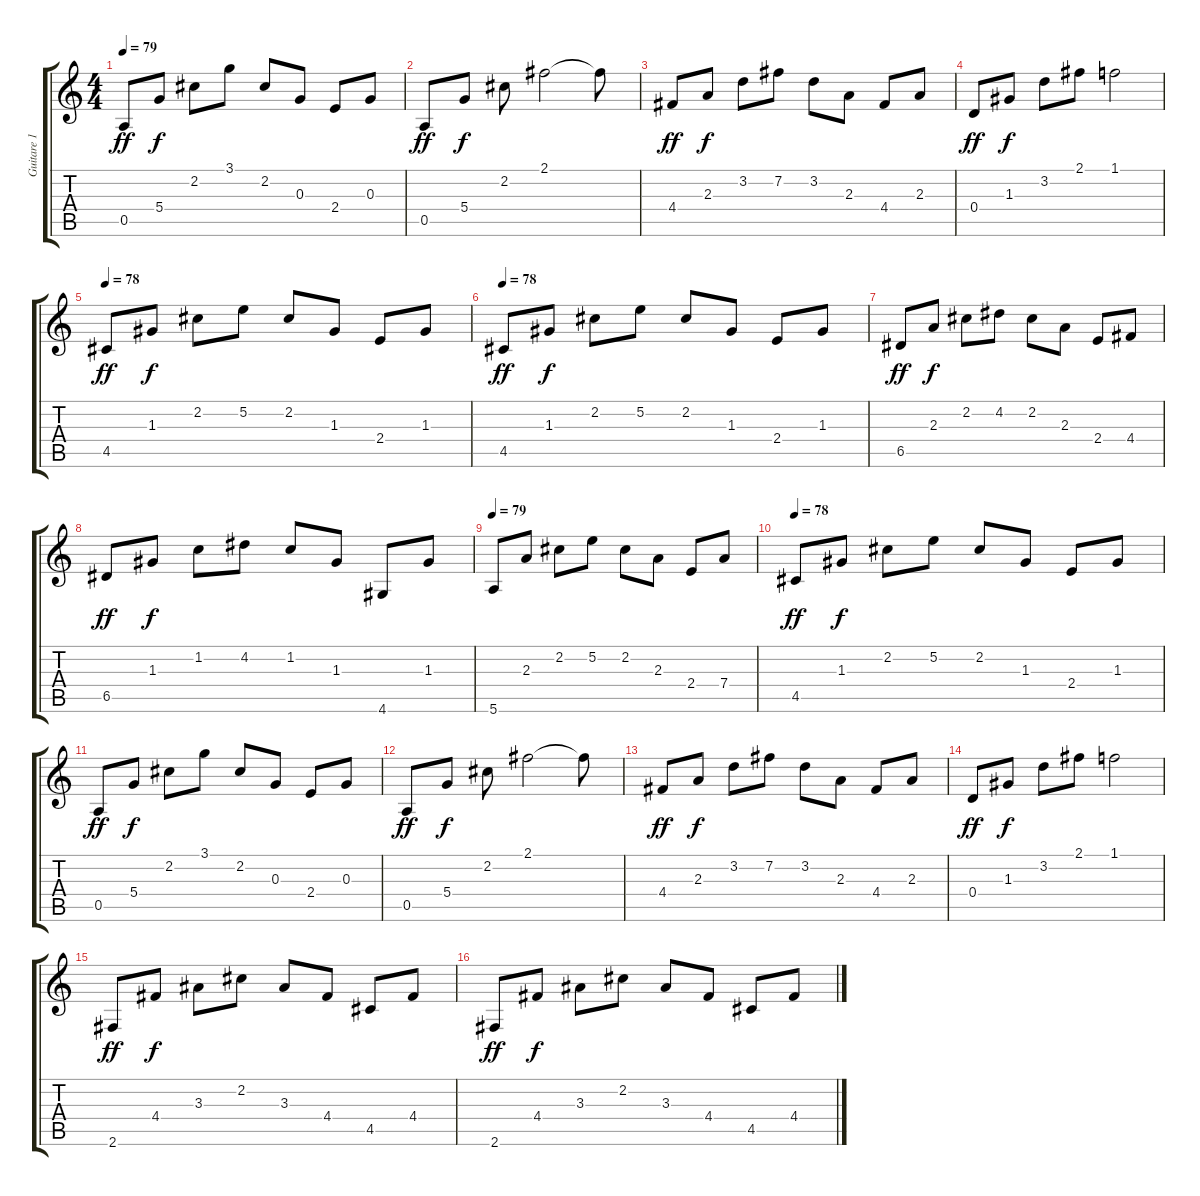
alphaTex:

\track ("Guitare 1" "Guitare 1") {instrument overdrivenguitar}
\staff {score tabs}
\tuning (E4 B3 G3 D3 A2 E2) {hide}
\ts (4 4)
\tempo 79
\clef g2
\ks c
0.5.8{dy ff} 5.4.8{dy f} 2.2.8 3.1.8 2.2.8 0.3.8 2.4.8 0.3.8 |
0.5.8{dy ff} 5.4.8{dy f} 2.2.8 2.1.2 2.1{t}.8 |
4.4.8{dy ff} 2.3.8{dy f} 3.2.8 7.2.8 3.2.8 2.3.8 4.4.8 2.3.8 |
0.4.8{dy ff} 1.3.8{dy f} 3.2.8 2.1.8 1.1.2 |
\tempo 78
4.5.8{dy ff} 1.3.8{dy f} 2.2.8 5.2.8 2.2.8 1.3.8 2.4.8 1.3.8 |
\tempo 78
4.5.8{dy ff} 1.3.8{dy f} 2.2.8 5.2.8 2.2.8 1.3.8 2.4.8 1.3.8 |
6.5.8{dy ff} 2.3.8{dy f} 2.2.8 4.2.8 2.2.8 2.3.8 2.4.8 4.4.8 |
6.5.8{dy ff} 1.3.8{dy f} 1.2.8 4.2.8 1.2.8 1.3.8 4.6.8 1.3.8 |
\tempo 79
5.6.8 2.3.8 2.2.8 5.2.8 2.2.8 2.3.8 2.4.8 7.4.8 |
\tempo 78
4.5.8{dy ff} 1.3.8{dy f} 2.2.8 5.2.8 2.2.8 1.3.8 2.4.8 1.3.8 |
0.5.8{dy ff} 5.4.8{dy f} 2.2.8 3.1.8 2.2.8 0.3.8 2.4.8 0.3.8 |
0.5.8{dy ff} 5.4.8{dy f} 2.2.8 2.1.2 2.1{t}.8 |
4.4.8{dy ff} 2.3.8{dy f} 3.2.8 7.2.8 3.2.8 2.3.8 4.4.8 2.3.8 |
0.4.8{dy ff} 1.3.8{dy f} 3.2.8 2.1.8 1.1.2 |
2.6.8{dy ff} 4.4.8{dy f} 3.3.8 2.2.8 3.3.8 4.4.8 4.5.8 4.4.8 |
2.6.8{dy ff} 4.4.8{dy f} 3.3.8 2.2.8 3.3.8 4.4.8 4.5.8 4.4.8
